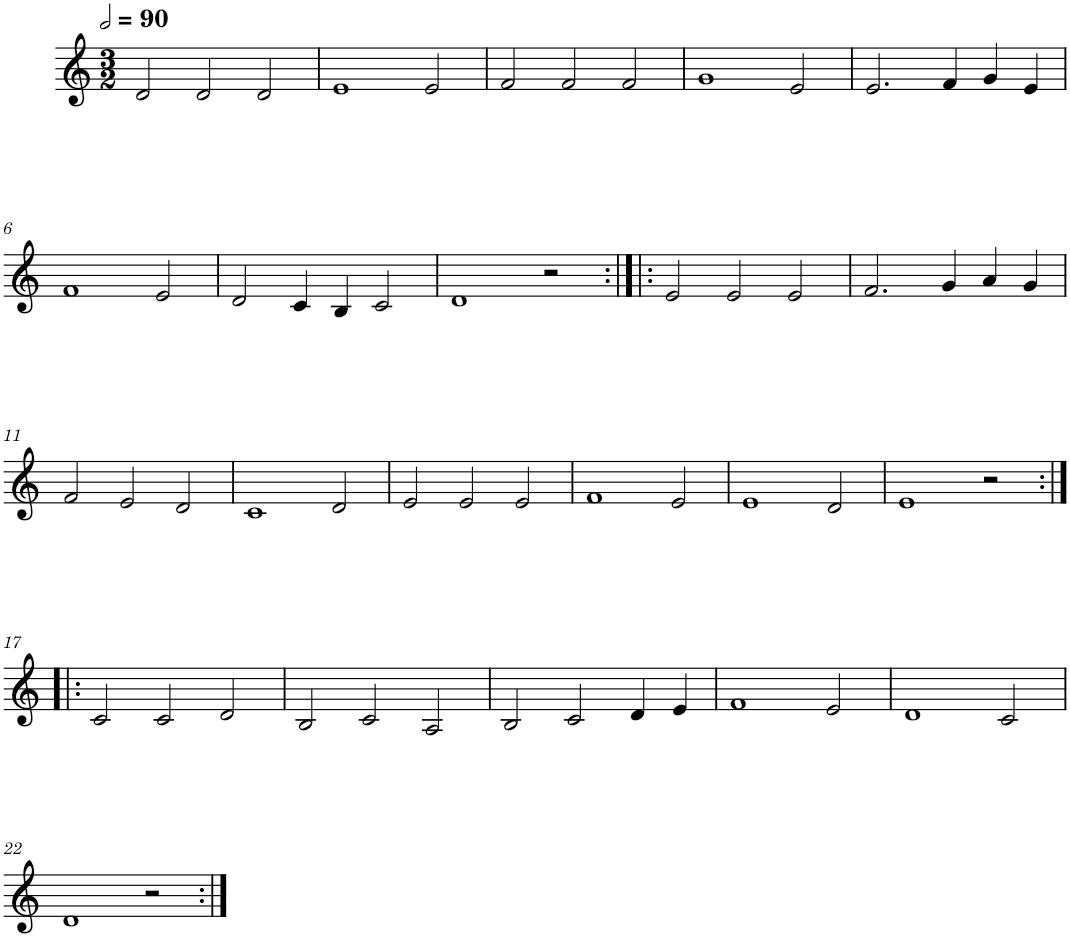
**kern
*part1
*staff1
*I"Quatre parties
*clefG2
*k[]
*M3/2
*MM180
=1
2d/
2d/
2d/
=2
1e
2e/
=3
2f/
2f/
2f/
=4
1g
2e/
=5
2.e/
4f/
4g/
4e/
!!LO:LB:g=z
=6
1f
2e/
=7
2d/
4c/
4B/
2c/
=8
1d
2r
=9:|!|:
2e/
2e/
2e/
=10
2.f/
4g/
4a/
4g/
!!LO:LB:g=z
=11
2f/
2e/
2d/
=12
1c
2d/
=13
2e/
2e/
2e/
=14
1f
2e/
=15
1e
2d/
=16
1e
2r
!!LO:LB:g=z
=17:|!|:
2c/
2c/
2d/
=18
2B/
2c/
2A/
=19
2B/
2c/
4d/
4e/
=20
1f
2e/
=21
1d
2c/
!!LO:LB:g=z
=22
1d
2r
=:|!
*-
